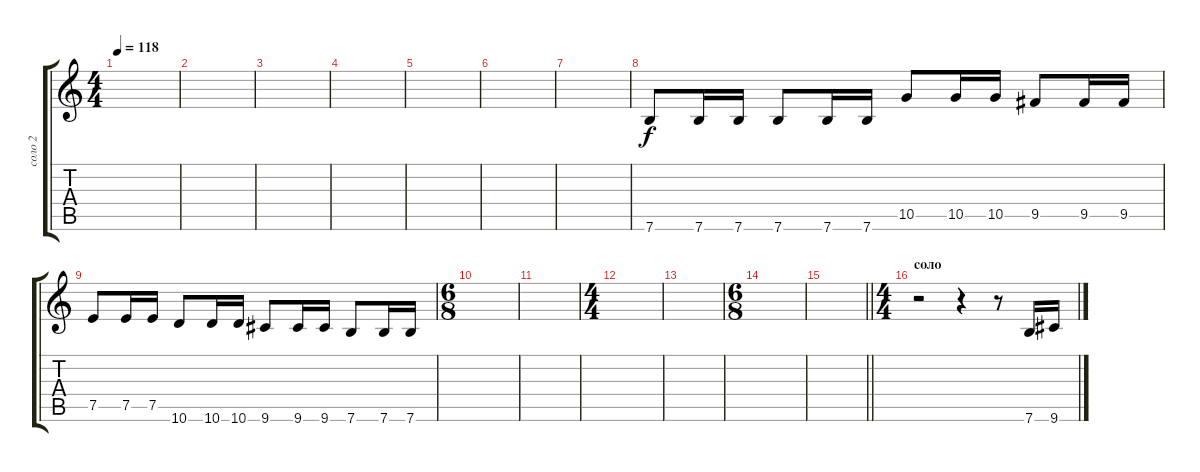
\track ("соло 2" "соло 2") {instrument electricguitarmuted}
\staff {score tabs}
\tuning (E4 B3 G3 D3 A2 E2) {hide}
\ts (4 4)
\tempo 118
\clef g2
\ks c
|
|
|
|
|
|
|
7.6.8 7.6.16 7.6.16 7.6.8 7.6.16 7.6.16 10.5.8 10.5.16 10.5.16 9.5.8 9.5.16 9.5.16 |
7.5.8 7.5.16 7.5.16 10.6.8 10.6.16 10.6.16 9.6.8 9.6.16 9.6.16 7.6.8 7.6.16 7.6.16 |
\ts (6 8)
|
|
\ts (4 4)
|
|
\ts (6 8)
|
\barLineRight lightlight
|
\ts (4 4)
\section ("" "соло")
r.2 r.4 r.8 7.6.16{volume 16 instrument overdrivenguitar} 9.6.16
